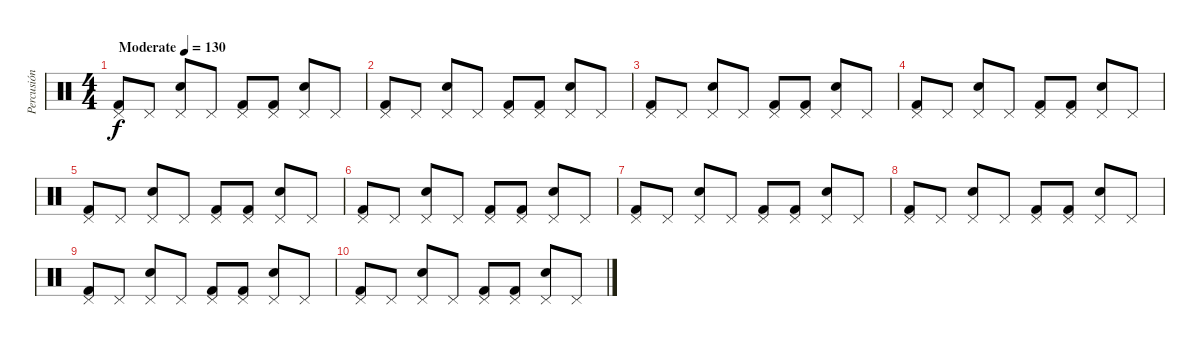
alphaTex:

\track ("Percusión" "Percusión") {instrument percussion}
\staff {score}
\articulation defaults
\ts (4 4)
\tempo (130 "Moderate")
\clef neutral
\ks c
("Pedal Hi-Hat (hit)" "Kick (hit) 2").8{dy f} "Pedal Hi-Hat (hit)".8 ("Pedal Hi-Hat (hit)" "Electric Snare (hit)").8 "Pedal Hi-Hat (hit)".8 ("Pedal Hi-Hat (hit)" "Kick (hit) 2").8 ("Pedal Hi-Hat (hit)" "Kick (hit) 2").8 ("Pedal Hi-Hat (hit)" "Electric Snare (hit)").8 "Pedal Hi-Hat (hit)".8 |
("Pedal Hi-Hat (hit)" "Kick (hit) 2").8 "Pedal Hi-Hat (hit)".8 ("Pedal Hi-Hat (hit)" "Electric Snare (hit)").8 "Pedal Hi-Hat (hit)".8 ("Pedal Hi-Hat (hit)" "Kick (hit) 2").8 ("Pedal Hi-Hat (hit)" "Kick (hit) 2").8 ("Pedal Hi-Hat (hit)" "Electric Snare (hit)").8 "Pedal Hi-Hat (hit)".8 |
("Pedal Hi-Hat (hit)" "Kick (hit) 2").8 "Pedal Hi-Hat (hit)".8 ("Pedal Hi-Hat (hit)" "Electric Snare (hit)").8 "Pedal Hi-Hat (hit)".8 ("Pedal Hi-Hat (hit)" "Kick (hit) 2").8 ("Pedal Hi-Hat (hit)" "Kick (hit) 2").8 ("Pedal Hi-Hat (hit)" "Electric Snare (hit)").8 "Pedal Hi-Hat (hit)".8 |
("Pedal Hi-Hat (hit)" "Kick (hit) 2").8 "Pedal Hi-Hat (hit)".8 ("Pedal Hi-Hat (hit)" "Electric Snare (hit)").8 "Pedal Hi-Hat (hit)".8 ("Pedal Hi-Hat (hit)" "Kick (hit) 2").8 ("Pedal Hi-Hat (hit)" "Kick (hit) 2").8 ("Pedal Hi-Hat (hit)" "Electric Snare (hit)").8 "Pedal Hi-Hat (hit)".8 |
("Pedal Hi-Hat (hit)" "Kick (hit) 2").8 "Pedal Hi-Hat (hit)".8 ("Pedal Hi-Hat (hit)" "Electric Snare (hit)").8 "Pedal Hi-Hat (hit)".8 ("Pedal Hi-Hat (hit)" "Kick (hit) 2").8 ("Pedal Hi-Hat (hit)" "Kick (hit) 2").8 ("Pedal Hi-Hat (hit)" "Electric Snare (hit)").8 "Pedal Hi-Hat (hit)".8 |
("Pedal Hi-Hat (hit)" "Kick (hit) 2").8 "Pedal Hi-Hat (hit)".8 ("Pedal Hi-Hat (hit)" "Electric Snare (hit)").8 "Pedal Hi-Hat (hit)".8 ("Pedal Hi-Hat (hit)" "Kick (hit) 2").8 ("Pedal Hi-Hat (hit)" "Kick (hit) 2").8 ("Pedal Hi-Hat (hit)" "Electric Snare (hit)").8 "Pedal Hi-Hat (hit)".8 |
("Pedal Hi-Hat (hit)" "Kick (hit) 2").8 "Pedal Hi-Hat (hit)".8 ("Pedal Hi-Hat (hit)" "Electric Snare (hit)").8 "Pedal Hi-Hat (hit)".8 ("Pedal Hi-Hat (hit)" "Kick (hit) 2").8 ("Pedal Hi-Hat (hit)" "Kick (hit) 2").8 ("Pedal Hi-Hat (hit)" "Electric Snare (hit)").8 "Pedal Hi-Hat (hit)".8 |
("Pedal Hi-Hat (hit)" "Kick (hit) 2").8 "Pedal Hi-Hat (hit)".8 ("Pedal Hi-Hat (hit)" "Electric Snare (hit)").8 "Pedal Hi-Hat (hit)".8 ("Pedal Hi-Hat (hit)" "Kick (hit) 2").8 ("Pedal Hi-Hat (hit)" "Kick (hit) 2").8 ("Pedal Hi-Hat (hit)" "Electric Snare (hit)").8 "Pedal Hi-Hat (hit)".8 |
("Pedal Hi-Hat (hit)" "Kick (hit) 2").8 "Pedal Hi-Hat (hit)".8 ("Pedal Hi-Hat (hit)" "Electric Snare (hit)").8 "Pedal Hi-Hat (hit)".8 ("Pedal Hi-Hat (hit)" "Kick (hit) 2").8 ("Pedal Hi-Hat (hit)" "Kick (hit) 2").8 ("Pedal Hi-Hat (hit)" "Electric Snare (hit)").8 "Pedal Hi-Hat (hit)".8 |
("Pedal Hi-Hat (hit)" "Kick (hit) 2").8 "Pedal Hi-Hat (hit)".8 ("Pedal Hi-Hat (hit)" "Electric Snare (hit)").8 "Pedal Hi-Hat (hit)".8 ("Pedal Hi-Hat (hit)" "Kick (hit) 2").8 ("Pedal Hi-Hat (hit)" "Kick (hit) 2").8 ("Pedal Hi-Hat (hit)" "Electric Snare (hit)").8 "Pedal Hi-Hat (hit)".8
